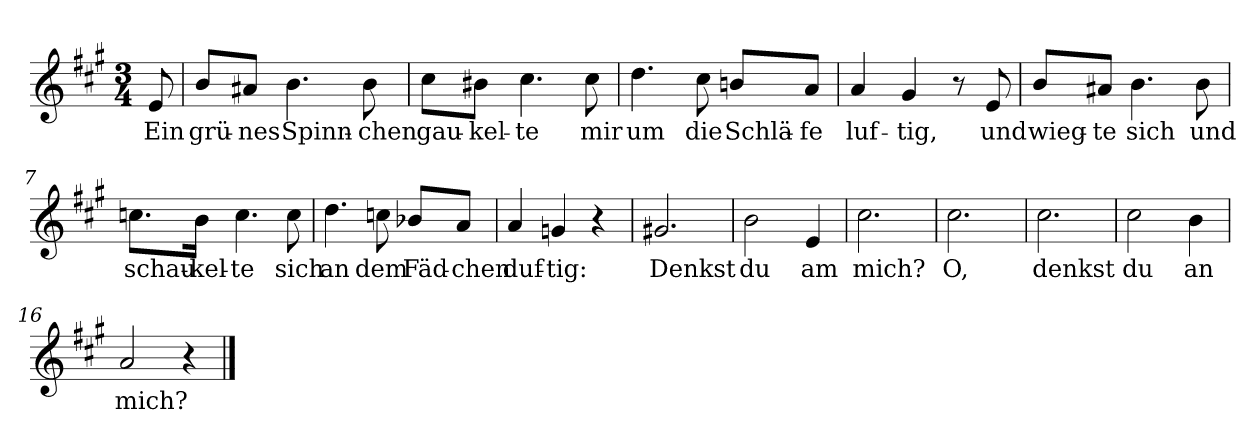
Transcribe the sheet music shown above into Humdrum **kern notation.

**kern	**text
*part1	*part1
*staff1	*staff1
*clefG2	*
*k[f#c#g#]	*
*M3/4	*
=1	=1
!	!LO:LY:b
8e/	Ein
=2	=2
!	!LO:LY:b
8b/L	grü-
!	!LO:LY:b
8a#X/J	-nes
!	!LO:LY:b
4.b\	Spinn-
!	!LO:LY:b
8b\	-chen
=3	=3
!	!LO:LY:b
8cc#\L	gau-
!	!LO:LY:b
8b#X\J	-kel-
!	!LO:LY:b
4.cc#\	-te
!	!LO:LY:b
8cc#\	mir
=4	=4
!	!LO:LY:b
4.dd\	um
!	!LO:LY:b
8cc#\	die
!	!LO:LY:b
8bn/L	Schlä-
!	!LO:LY:b
8a/J	-fe
=5	=5
!	!LO:LY:b
4a/	luf-
!	!LO:LY:b
4g#/	-tig,
8r	.
!	!LO:LY:b
8e/	und
=6	=6
!	!LO:LY:b
8b/L	wieg-
!	!LO:LY:b
8a#X/J	-te
!	!LO:LY:b
4.b\	sich
!	!LO:LY:b
8b\	und
=7	=7
!	!LO:LY:b
8.ccn\L	schau-
!	!LO:LY:b
16b\Jk	-kel-
!	!LO:LY:b
4.cc\	-te
!	!LO:LY:b
8cc\	sich
!!LO:LB:g=z
=8	=8
!	!LO:LY:b
4.dd\	an
!	!LO:LY:b
8ccn\	dem
!	!LO:LY:b
8b-X/L	Fäd-
!	!LO:LY:b
8a/J	-chen
=9	=9
!	!LO:LY:b
4a/	duf-
!	!LO:LY:b
4gn/	-tig:
4r	.
=10	=10
!	!LO:LY:b
2.g#X/	Denkst
=11	=11
!	!LO:LY:b
2b\	du
!	!LO:LY:b
4e/	am
=12	=12
!	!LO:LY:b
2.cc#\	mich?
=13	=13
!	!LO:LY:b
2.cc#\	O,
=14	=14
!	!LO:LY:b
2.cc#\	denkst
=15	=15
!	!LO:LY:b
2cc#\	du
!	!LO:LY:b
4b\	an
=16	=16
!	!LO:LY:b
2a/	mich?
4r	.
==	==
*-	*-
